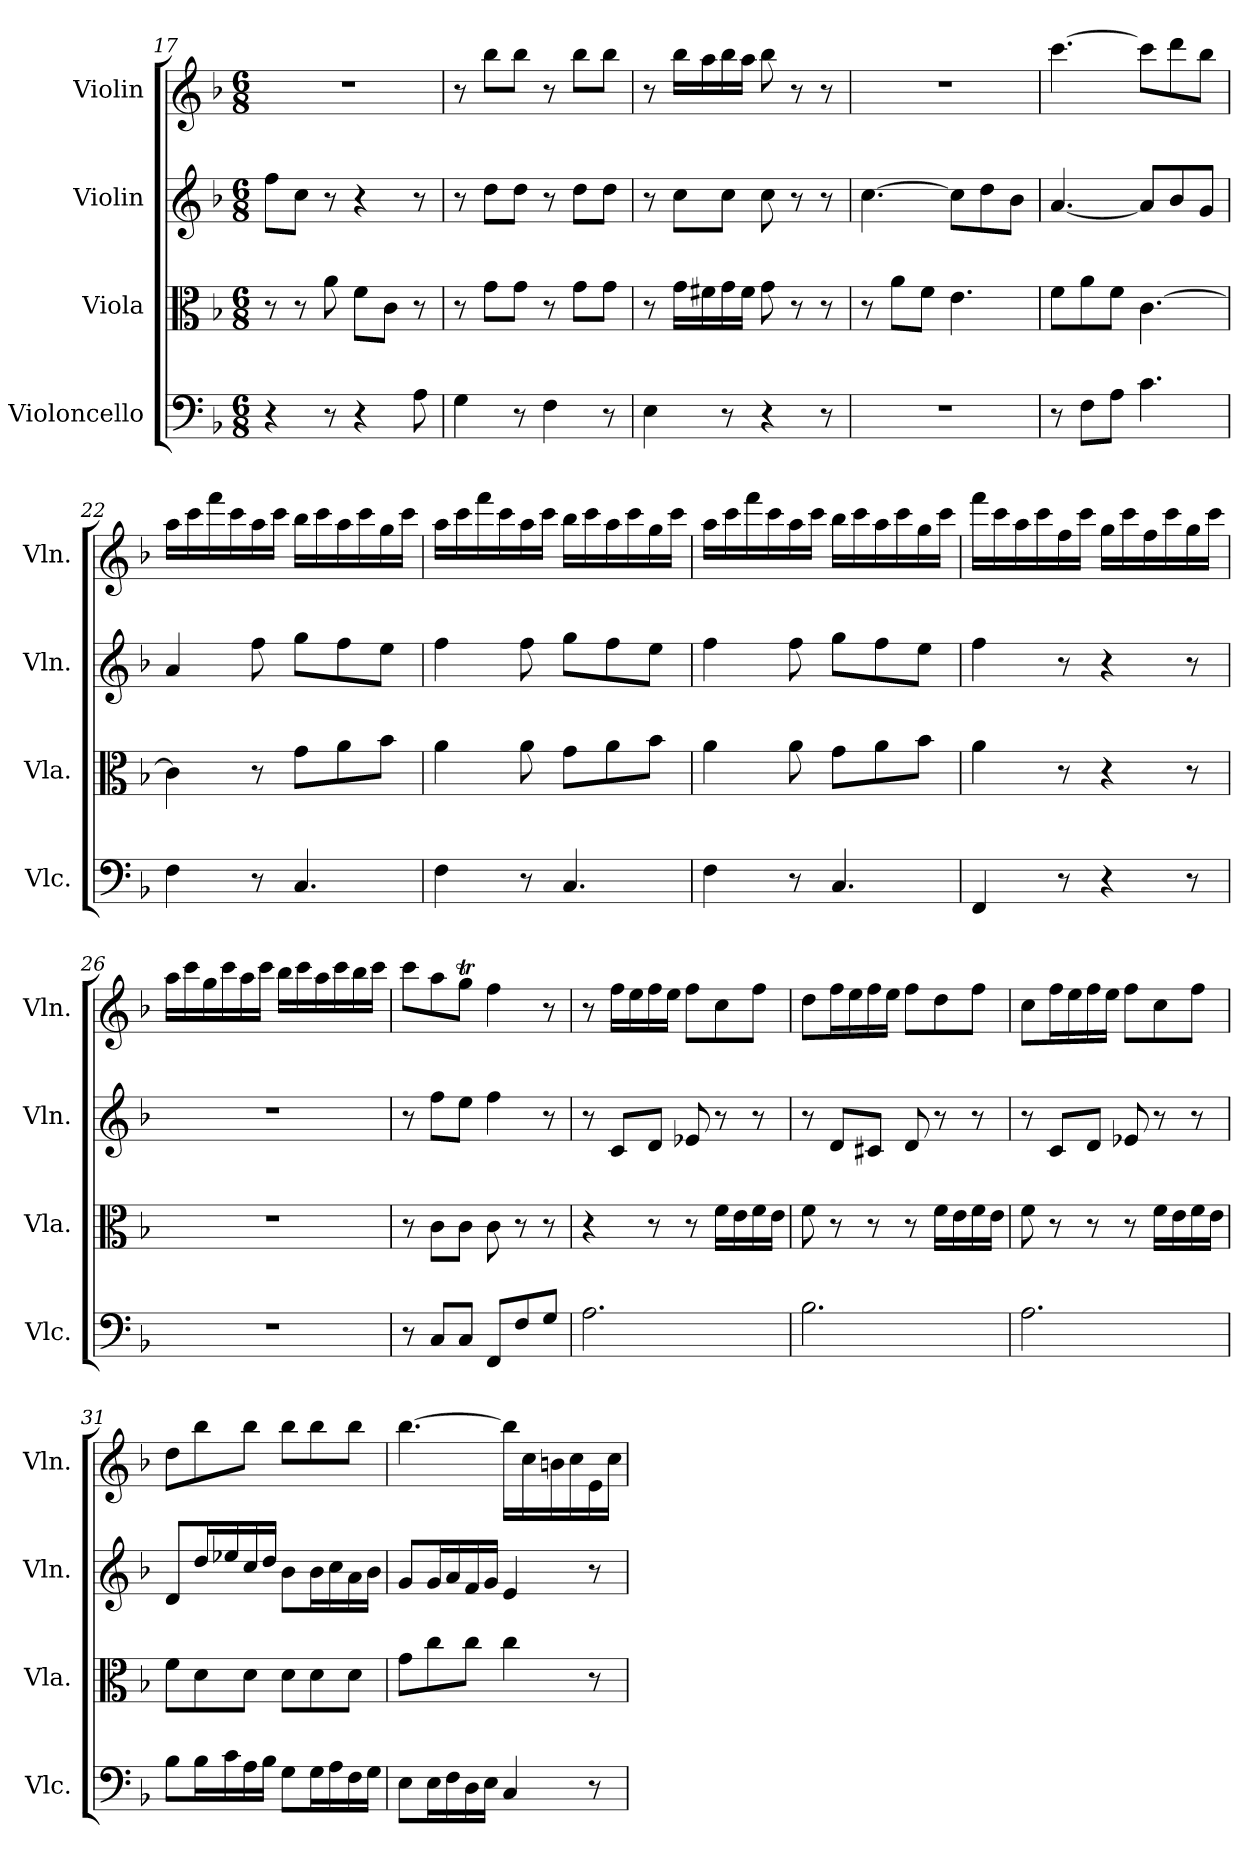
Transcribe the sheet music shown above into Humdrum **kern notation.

**kern	**kern	**kern	**kern
*part4	*part3	*part2	*part1
*staff4	*staff3	*staff2	*staff1
*I"Violoncello	*I"Viola	*I"Violin	*I"Violin
*I'Vlc.	*I'Vla.	*I'Vln.	*I'Vln.
*clefF4	*clefC3	*clefG2	*clefG2
*k[b-]	*k[b-]	*k[b-]	*k[b-]
*F:	*F:	*F:	*F:
*M6/8	*M6/8	*M6/8	*M6/8
=17	=17	=17	=17
4r	8r	8ff\L	2.r
.	8r	8cc\J	.
8r	8a\	8r	.
4r	8f\L	4r	.
.	8c\J	.	.
8A\	8r	8r	.
=18	=18	=18	=18
4G\	8r	8r	8r
.	8g\L	8dd\L	8bb-\L
8r	8g\J	8dd\J	8bb-\J
4F\	8r	8r	8r
.	8g\L	8dd\L	8bb-\L
8r	8g\J	8dd\J	8bb-\J
=19	=19	=19	=19
4E\	8r	8r	8r
.	16g\LL	8cc\L	16bb-\LL
.	16f#X\	.	16aa\
8r	16g\	8cc\J	16bb-\
.	16f#\JJ	.	16aa\JJ
4r	8g\	8cc\	8bb-\
.	8r	8r	8r
8r	8r	8r	8r
=20	=20	=20	=20
2.r	8r	[4.cc\	2.r
.	8a\L	.	.
.	8f\J	.	.
.	4.e\	8cc\L]	.
.	.	8dd\	.
.	.	8b-\J	.
=21	=21	=21	=21
8r	8f\L	[4.a/	[4.ccc\
8F\L	8a\	.	.
8A\J	8f\J	.	.
4.c\	[4.c\	8a/L]	8ccc\L]
.	.	8b-/	8ddd\
.	.	8g/J	8bb-\J
=22	=22	=22	=22
4F\	4c\]	4a/	16aa\LL
.	.	.	16ccc\
.	.	.	16fff\
.	.	.	16ccc\
8r	8r	8ff\	16aa\
.	.	.	16ccc\JJ
4.C/	8g\L	8gg\L	16bb-\LL
.	.	.	16ccc\
.	8a\	8ff\	16aa\
.	.	.	16ccc\
.	8b-\J	8ee\J	16gg\
.	.	.	16ccc\JJ
=23	=23	=23	=23
4F\	4a\	4ff\	16aa\LL
.	.	.	16ccc\
.	.	.	16fff\
.	.	.	16ccc\
8r	8a\	8ff\	16aa\
.	.	.	16ccc\JJ
4.C/	8g\L	8gg\L	16bb-\LL
.	.	.	16ccc\
.	8a\	8ff\	16aa\
.	.	.	16ccc\
.	8b-\J	8ee\J	16gg\
.	.	.	16ccc\JJ
=24	=24	=24	=24
4F\	4a\	4ff\	16aa\LL
.	.	.	16ccc\
.	.	.	16fff\
.	.	.	16ccc\
8r	8a\	8ff\	16aa\
.	.	.	16ccc\JJ
4.C/	8g\L	8gg\L	16bb-\LL
.	.	.	16ccc\
.	8a\	8ff\	16aa\
.	.	.	16ccc\
.	8b-\J	8ee\J	16gg\
.	.	.	16ccc\JJ
=25	=25	=25	=25
4FF/	4a\	4ff\	16fff\LL
.	.	.	16ccc\
.	.	.	16aa\
.	.	.	16ccc\
8r	8r	8r	16ff\
.	.	.	16ccc\JJ
4r	4r	4r	16gg\LL
.	.	.	16ccc\
.	.	.	16ff\
.	.	.	16ccc\
8r	8r	8r	16gg\
.	.	.	16ccc\JJ
=26	=26	=26	=26
2.r	2.r	2.r	16aa\LL
.	.	.	16ccc\
.	.	.	16gg\
.	.	.	16ccc\
.	.	.	16aa\
.	.	.	16ccc\JJ
.	.	.	16bb-\LL
.	.	.	16ccc\
.	.	.	16aa\
.	.	.	16ccc\
.	.	.	16bb-\
.	.	.	16ccc\JJ
=27	=27	=27	=27
8r	8r	8r	8ccc\L
8C/L	8c\L	8ff\L	8aa\
8C/J	8c\J	8ee\J	8ggT\J
8FF/L	8c\	4ff\	4ff\
8F/	8r	.	.
8G/J	8r	8r	8r
=28	=28	=28	=28
2.A\	4r	8r	8r
.	.	8c/L	16ff\LL
.	.	.	16ee\
.	8r	8d/J	16ff\
.	.	.	16ee\JJ
.	8r	8e-X/	8ff\L
.	16f\LL	8r	8cc\
.	16e\	.	.
.	16f\	8r	8ff\J
.	16e\JJ	.	.
=29	=29	=29	=29
2.B-\	8f\	8r	8dd\L
.	8r	8d/L	16ff\L
.	.	.	16ee\
.	8r	8c#X/J	16ff\
.	.	.	16ee\JJ
.	8r	8d/	8ff\L
.	16f\LL	8r	8dd\
.	16e\	.	.
.	16f\	8r	8ff\J
.	16e\JJ	.	.
=30	=30	=30	=30
2.A\	8f\	8r	8cc\L
.	8r	8c/L	16ff\L
.	.	.	16ee\
.	8r	8d/J	16ff\
.	.	.	16ee\JJ
.	8r	8e-X/	8ff\L
.	16f\LL	8r	8cc\
.	16e\	.	.
.	16f\	8r	8ff\J
.	16e\JJ	.	.
=31	=31	=31	=31
8B-\L	8f\L	8d/L	8dd\L
16B-\L	8d\	16dd/L	8bb-\
16c\	.	16ee-X/	.
16A\	8d\J	16cc/	8bb-\J
16B-\JJ	.	16dd/JJ	.
8G\L	8d\L	8b-\L	8bb-\L
16G\L	8d\	16b-\L	8bb-\
16A\	.	16cc\	.
16F\	8d\J	16a\	8bb-\J
16G\JJ	.	16b-\JJ	.
=32	=32	=32	=32
8E\L	8g\L	8g/L	[4.bb-\
16E\L	8cc\	16g/L	.
16F\	.	16a/	.
16D\	8cc\J	16f/	.
16E\JJ	.	16g/JJ	.
4C/	4cc\	4e/	16bb-\LL]
.	.	.	16cc\
.	.	.	16bn\
.	.	.	16cc\
8r	8r	8r	16e\
.	.	.	16cc\JJ
=	=	=	=
*-	*-	*-	*-
